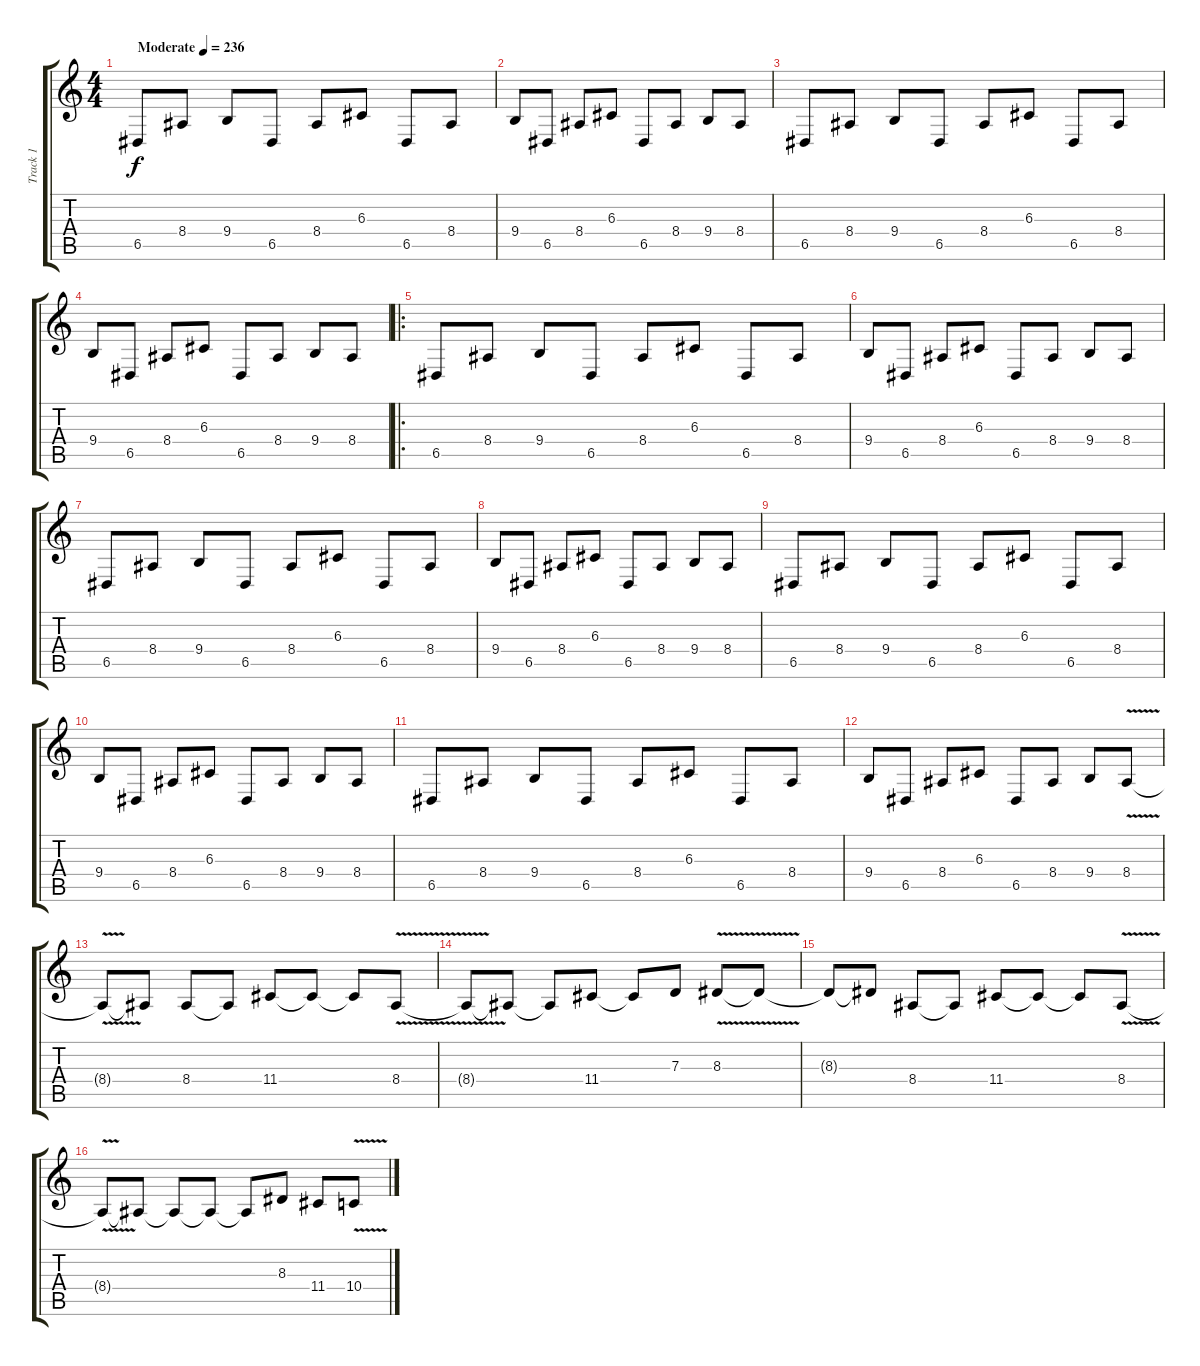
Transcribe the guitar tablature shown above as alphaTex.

\track ("Track 1" "Track 1") {instrument lead5charang}
\staff {score tabs}
\tuning (E4 B3 G3 D3 A2 E2) {hide}
\ts (4 4)
\tempo (236 "Moderate")
\clef g2
\ks c
6.5.8{dy f instrument lead5charang} 8.4.8 9.4.8 6.5.8 8.4.8 6.3.8 6.5.8 8.4.8 |
9.4.8 6.5.8 8.4.8 6.3.8 6.5.8 8.4.8 9.4.8 8.4.8 |
6.5.8 8.4.8 9.4.8 6.5.8 8.4.8 6.3.8 6.5.8 8.4.8 |
9.4.8 6.5.8 8.4.8 6.3.8 6.5.8 8.4.8 9.4.8 8.4.8 |
\ro
6.5.8 8.4.8 9.4.8 6.5.8 8.4.8 6.3.8 6.5.8 8.4.8 |
9.4.8 6.5.8 8.4.8 6.3.8 6.5.8 8.4.8 9.4.8 8.4.8 |
6.5.8 8.4.8 9.4.8 6.5.8 8.4.8 6.3.8 6.5.8 8.4.8 |
9.4.8 6.5.8 8.4.8 6.3.8 6.5.8 8.4.8 9.4.8 8.4.8 |
6.5.8 8.4.8 9.4.8 6.5.8 8.4.8 6.3.8 6.5.8 8.4.8 |
9.4.8 6.5.8 8.4.8 6.3.8 6.5.8 8.4.8 9.4.8 8.4.8 |
6.5.8 8.4.8 9.4.8 6.5.8 8.4.8 6.3.8 6.5.8 8.4.8 |
9.4.8 6.5.8 8.4.8 6.3.8 6.5.8 8.4.8 9.4.8 8.4{v}.8 |
8.4{t}.8 8.4{t}.8 8.4.8 8.4{t}.8 11.4.8 11.4{t}.8 11.4{t}.8 8.4{v}.8 |
8.4{t}.8 8.4{t}.8 8.4{t}.8 11.4.8 11.4{t}.8 7.3.8 8.3{v}.8 8.3{t}.8 |
8.3{t}.8 8.3{t}.8 8.4.8 8.4{t}.8 11.4.8 11.4{t}.8 11.4{t}.8 8.4{v}.8 |
8.4{t}.8 8.4{t}.8 8.4{t}.8 8.4{t}.8 8.4{t}.8 8.3.8 11.4.8 10.4{v}.8
